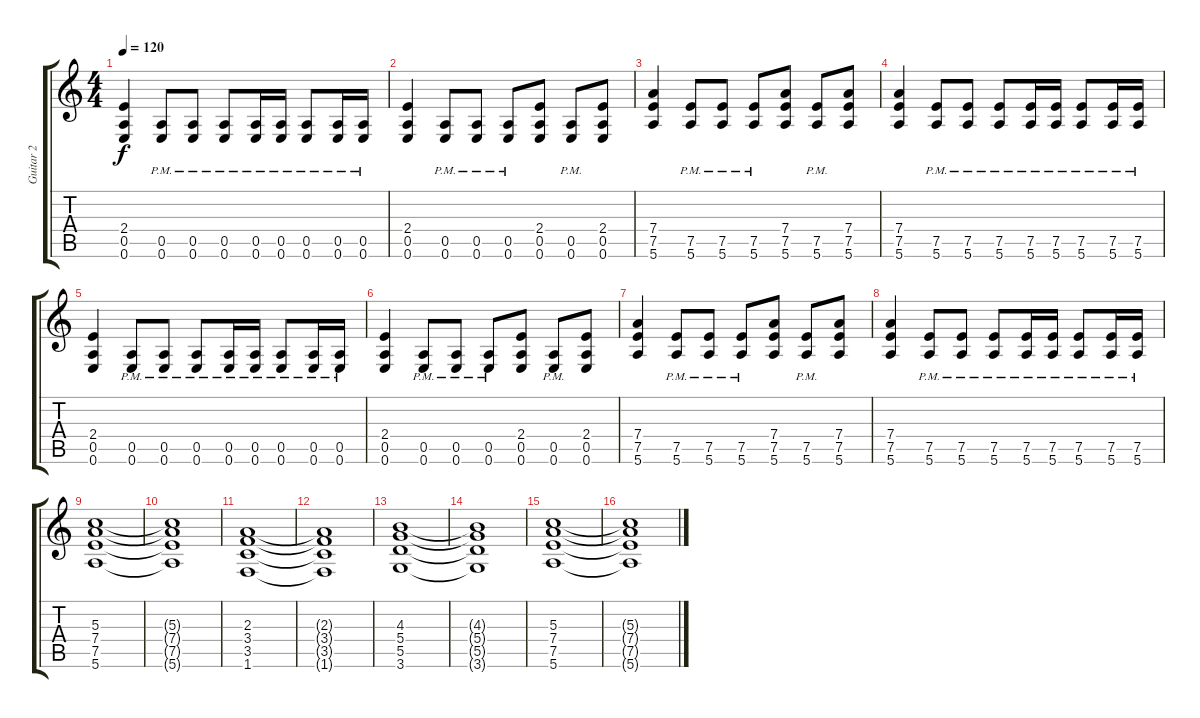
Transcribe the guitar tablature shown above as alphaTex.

\track ("Guitar 2" "Guitar 2") {instrument distortionguitar}
\staff {score tabs}
\tuning (E4 B3 G3 D3 A2 E2) {hide}
\ts (4 4)
\tempo 120
\clef g2
\ks c
(2.4 0.5 0.6).4{dy f} (0.5{pm} 0.6).8 (0.5{pm} 0.6).8 (0.5{pm} 0.6).8 (0.5 0.6{pm}).16 (0.5{pm} 0.6).16 (0.5{pm} 0.6).8 (0.5 0.6{pm}).16 (0.5{pm} 0.6).16 |
(2.4 0.5 0.6).4 (0.5{pm} 0.6).8 (0.5{pm} 0.6).8 (0.5{pm} 0.6).8 (2.4 0.5 0.6).8 (0.5{pm} 0.6).8 (2.4 0.5 0.6).8 |
(7.4 7.5 5.6).4 (7.5{pm} 5.6).8 (7.5{pm} 5.6).8 (7.5{pm} 5.6).8 (7.4 7.5 5.6).8 (7.5{pm} 5.6).8 (7.4 7.5 5.6).8 |
(7.4 7.5 5.6).4 (7.5{pm} 5.6).8 (7.5{pm} 5.6).8 (7.5{pm} 5.6).8 (7.5{pm} 5.6).16 (7.5{pm} 5.6).16 (7.5{pm} 5.6).8 (7.5{pm} 5.6).16 (7.5{pm} 5.6).16 |
(2.4 0.5 0.6).4 (0.5{pm} 0.6).8 (0.5{pm} 0.6).8 (0.5{pm} 0.6).8 (0.5 0.6{pm}).16 (0.5{pm} 0.6).16 (0.5{pm} 0.6).8 (0.5 0.6{pm}).16 (0.5{pm} 0.6).16 |
(2.4 0.5 0.6).4 (0.5{pm} 0.6).8 (0.5{pm} 0.6).8 (0.5{pm} 0.6).8 (2.4 0.5 0.6).8 (0.5{pm} 0.6).8 (2.4 0.5 0.6).8 |
(7.4 7.5 5.6).4 (7.5{pm} 5.6).8 (7.5{pm} 5.6).8 (7.5{pm} 5.6).8 (7.4 7.5 5.6).8 (7.5{pm} 5.6).8 (7.4 7.5 5.6).8 |
(7.4 7.5 5.6).4 (7.5{pm} 5.6).8 (7.5{pm} 5.6).8 (7.5{pm} 5.6).8 (7.5{pm} 5.6).16 (7.5{pm} 5.6).16 (7.5{pm} 5.6).8 (7.5{pm} 5.6).16 (7.5{pm} 5.6).16 |
\section ("" "")
(5.3 7.4 7.5 5.6).1 |
(5.3{t} 7.4{t} 7.5{t} 5.6{t}).1 |
(2.3 3.4 3.5 1.6).1 |
(2.3{t} 3.4{t} 3.5{t} 1.6{t}).1 |
(4.3 5.4 5.5 3.6).1 |
(4.3{t} 5.4{t} 5.5{t} 3.6{t}).1 |
(5.3 7.4 7.5 5.6).1 |
(5.3{t} 7.4{t} 7.5{t} 5.6{t}).1
